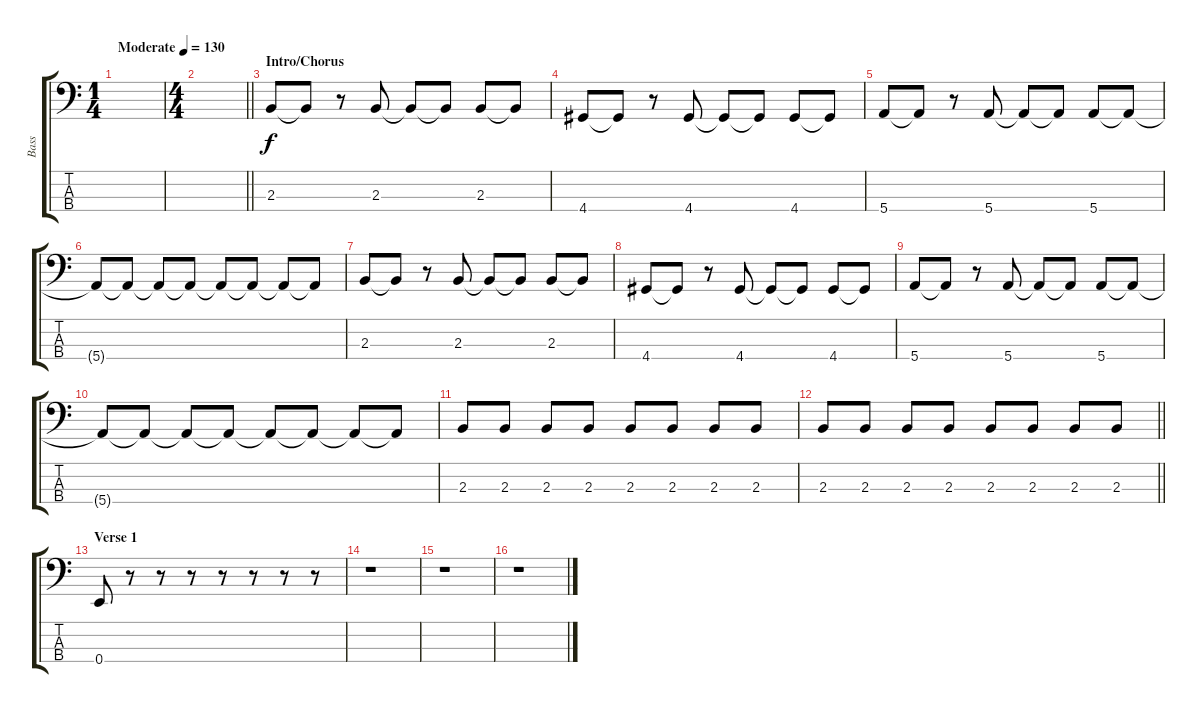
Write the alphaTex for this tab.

\track ("Bass" "Bass") {instrument electricbassfinger}
\staff {score tabs}
\tuning (G2 D2 A1 E1) {hide}
\ts (1 4)
\tempo (130 "Moderate")
\clef f4
\ks c
|
\ts (4 4)
\barLineRight lightlight
|
\section ("" "Intro/Chorus")
2.3.8 2.3{t}.8 r.8 2.3.8 2.3{t}.8 2.3{t}.8 2.3.8 2.3{t}.8 |
4.4.8 4.4{t}.8 r.8 4.4.8 4.4{t}.8 4.4{t}.8 4.4.8 4.4{t}.8 |
5.4.8 5.4{t}.8 r.8 5.4.8 5.4{t}.8 5.4{t}.8 5.4.8 5.4{t}.8 |
5.4{t}.8 5.4{t}.8 5.4{t}.8 5.4{t}.8 5.4{t}.8 5.4{t}.8 5.4{t}.8 5.4{t}.8 |
2.3.8 2.3{t}.8 r.8 2.3.8 2.3{t}.8 2.3{t}.8 2.3.8 2.3{t}.8 |
4.4.8 4.4{t}.8 r.8 4.4.8 4.4{t}.8 4.4{t}.8 4.4.8 4.4{t}.8 |
5.4.8 5.4{t}.8 r.8 5.4.8 5.4{t}.8 5.4{t}.8 5.4.8 5.4{t}.8 |
5.4{t}.8 5.4{t}.8 5.4{t}.8 5.4{t}.8 5.4{t}.8 5.4{t}.8 5.4{t}.8 5.4{t}.8 |
2.3.8 2.3.8 2.3.8 2.3.8 2.3.8 2.3.8 2.3.8 2.3.8 |
\barLineRight lightlight
2.3.8 2.3.8 2.3.8 2.3.8 2.3.8 2.3.8 2.3.8 2.3.8 |
\section ("" "Verse 1")
0.4.8 r.8 r.8 r.8 r.8 r.8 r.8 r.8 |
r.1 |
r.1 |
r.1
